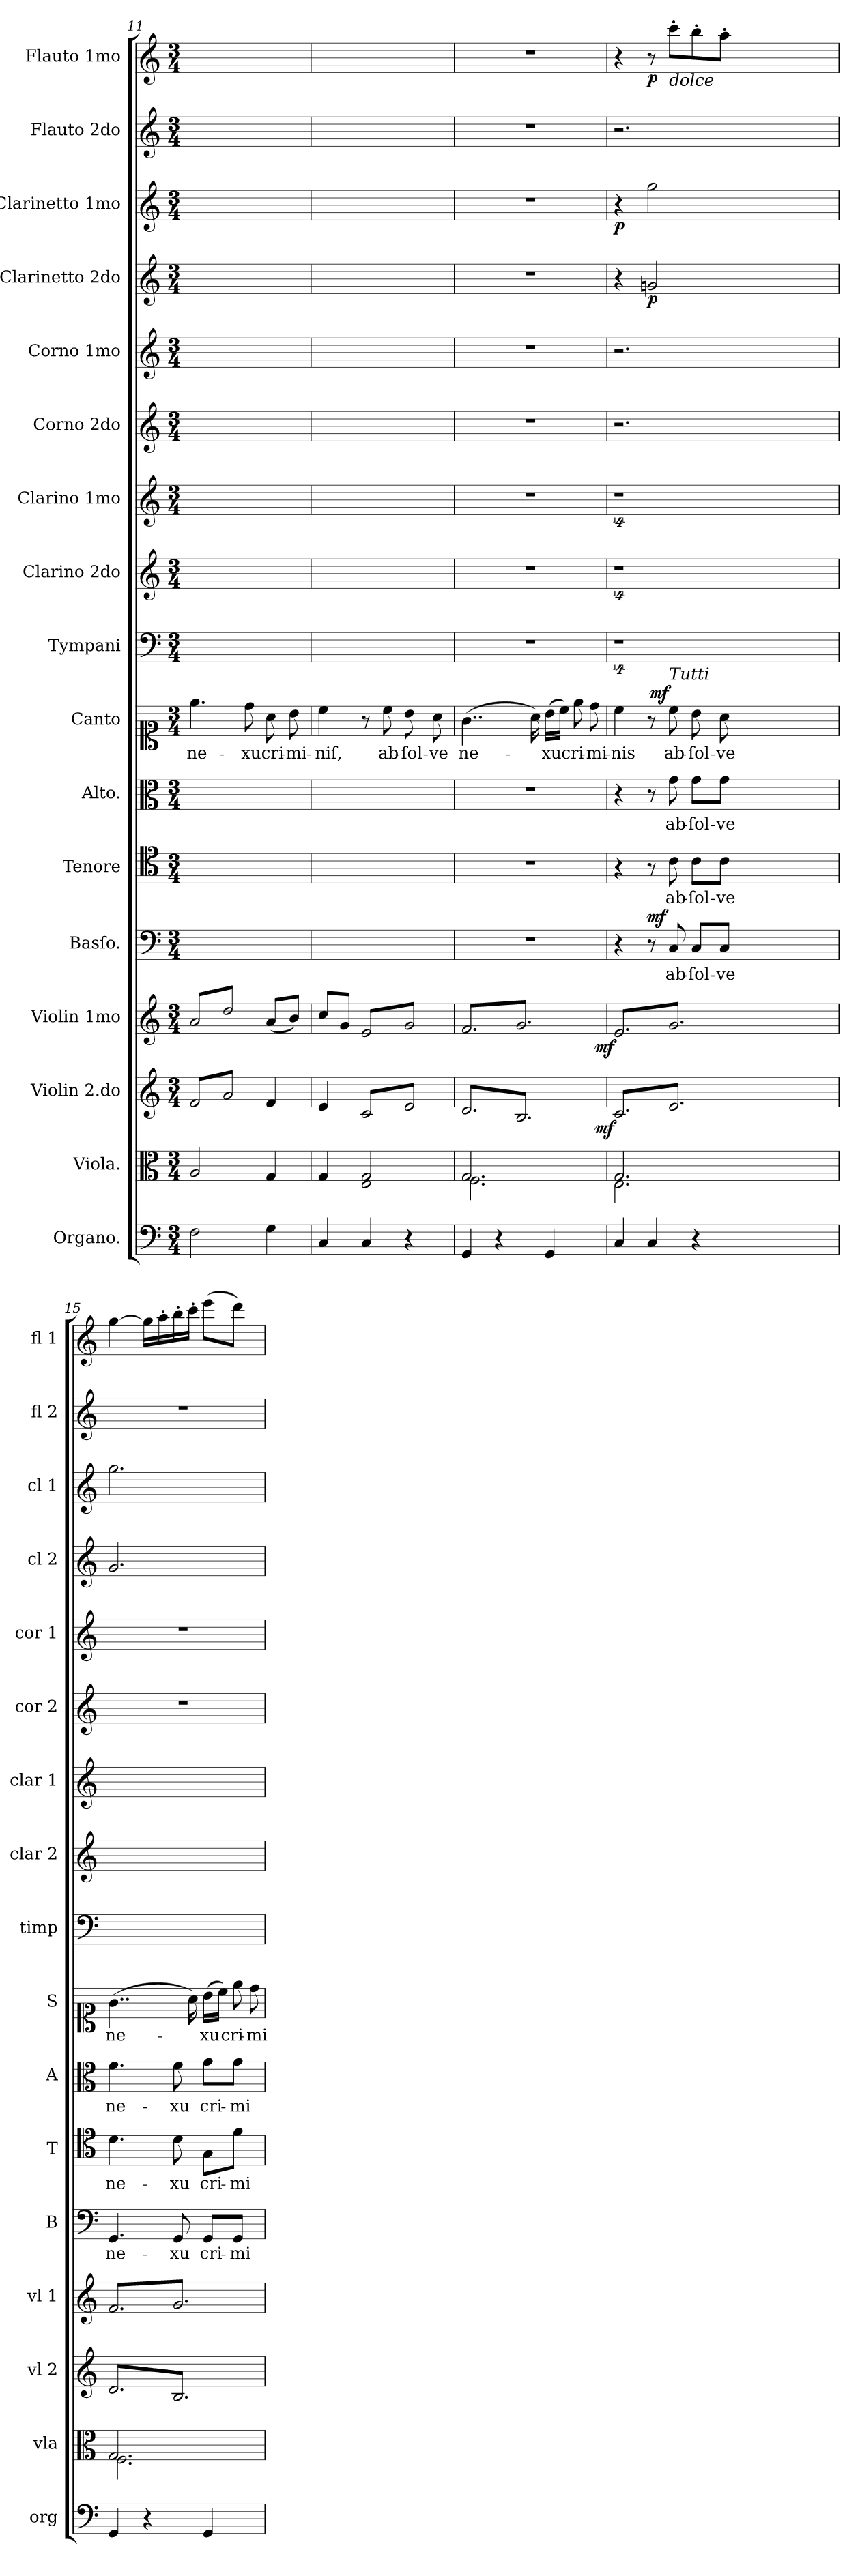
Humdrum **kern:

**kern	**kern	**dynam	**kern	**dynam	**kern	**dynam	**kern	**text	**dynam	**kern	**text	**dynam	**kern	**text	**dynam	**kern	**text	**dynam	**kern	**kern	**kern	**kern	**kern	**kern	**dynam	**kern	**dynam	**kern	**kern	**dynam
*part17	*part16	*part16	*part15	*part15	*part14	*part14	*part13	*part13	*part13	*part12	*part12	*part12	*part11	*part11	*part11	*part10	*part10	*part10	*part9	*part8	*part7	*part6	*part5	*part4	*part4	*part3	*part3	*part2	*part1	*part1
*staff17	*staff16	*staff16	*staff15	*staff15	*staff14	*staff14	*staff13	*staff13	*staff13	*staff12	*staff12	*staff12	*staff11	*staff11	*staff11	*staff10	*staff10	*staff10	*staff9	*staff8	*staff7	*staff6	*staff5	*staff4	*staff4	*staff3	*staff3	*staff2	*staff1	*staff1
*I"Organo.	*I"Viola.	*	*I"Violin 2.do	*	*I"Violin 1mo	*	*I"Basſo.	*	*	*I"Tenore	*	*	*I"Alto.	*	*	*I"Canto	*	*	*I"Tympani	*I"Clarino 2do	*I"Clarino 1mo	*I"Corno 2do	*I"Corno 1mo	*I"Clarinetto 2do	*	*I"Clarinetto 1mo	*	*I"Flauto 2do	*I"Flauto 1mo	*
*I'org	*I'vla	*	*I'vl 2	*	*I'vl 1	*	*I'B	*	*	*I'T	*	*	*I'A	*	*	*I'S	*	*	*I'timp	*I'clar 2	*I'clar 1	*I'cor 2	*I'cor 1	*I'cl 2	*	*I'cl 1	*	*I'fl 2	*I'fl 1	*
*clefF4	*clefC3	*	*clefG2	*	*clefG2	*	*clefF4	*	*	*clefC4	*	*	*clefC3	*	*	*clefC1	*	*	*clefF4	*clefG2	*clefG2	*clefG2	*clefG2	*clefG2	*	*clefG2	*	*clefG2	*clefG2	*
*k[]	*k[]	*	*k[]	*	*k[]	*	*k[]	*	*	*k[]	*	*	*k[]	*	*	*k[]	*	*	*k[]	*k[]	*k[]	*k[]	*k[]	*k[]	*	*k[]	*	*k[]	*k[]	*
*C:	*C:	*	*C:	*	*C:	*	*C:	*	*	*C:	*	*	*C:	*	*	*C:	*	*	*C:	*C:	*C:	*C:	*C:	*C:	*	*C:	*	*C:	*C:	*
*M3/4	*M3/4	*	*M3/4	*	*M3/4	*	*M3/4	*	*	*M3/4	*	*	*M3/4	*	*	*M3/4	*	*	*M3/4	*M3/4	*M3/4	*M3/4	*M3/4	*M3/4	*	*M3/4	*	*M3/4	*M3/4	*
=11	=11	=11	=11	=11	=11	=11	=11	=11	=11	=11	=11	=11	=11	=11	=11	=11	=11	=11	=11	=11	=11	=11	=11	=11	=11	=11	=11	=11	=11	=11
*	*	*	*tremolo	*	*	*	*	*	*	*	*	*	*	*	*	*	*	*	*	*	*	*	*	*	*	*	*	*	*	*
*	*	*	*	*	*tremolo	*	*	*	*	*	*	*	*	*	*	*	*	*	*	*	*	*	*	*	*	*	*	*	*	*
2F\	2A/	.	(8f/L	.	(8a/L	.	2.ryy	.	.	2.ryy	.	.	2.ryy	.	.	4.ee\	ne-	.	2.ryy	2.ryy	2.ryy	2.ryy	2.ryy	2.ryy	.	2.ryy	.	2.ryy	2.ryy	.
.	.	.	8a/)	.	8dd/)	.	.	.	.	.	.	.	.	.	.	.	.	.	.	.	.	.	.	.	.	.	.	.	.	.
.	.	.	8f/	.	8a/	.	.	.	.	.	.	.	.	.	.	.	.	.	.	.	.	.	.	.	.	.	.	.	.	.
.	.	.	8a/)J	.	8dd/)J	.	.	.	.	.	.	.	.	.	.	8dd\	-xu	.	.	.	.	.	.	.	.	.	.	.	.	.
*	*	*	*	*	*Xtremolo	*	*	*	*	*	*	*	*	*	*	*	*	*	*	*	*	*	*	*	*	*	*	*	*	*
*	*	*	*Xtremolo	*	*	*	*	*	*	*	*	*	*	*	*	*	*	*	*	*	*	*	*	*	*	*	*	*	*	*
4G\	4G/	.	4f/	.	(8a/L	.	.	.	.	.	.	.	.	.	.	8a\	cri-	.	.	.	.	.	.	.	.	.	.	.	.	.
.	.	.	.	.	8b/J)	.	.	.	.	.	.	.	.	.	.	8b\	-mi-	.	.	.	.	.	.	.	.	.	.	.	.	.
=12	=12	=12	=12	=12	=12	=12	=12	=12	=12	=12	=12	=12	=12	=12	=12	=12	=12	=12	=12	=12	=12	=12	=12	=12	=12	=12	=12	=12	=12	=12
*	*^	*	*	*	*	*	*	*	*	*	*	*	*	*	*	*	*	*	*	*	*	*	*	*	*	*	*	*	*	*
4C/	4G/	4ryy	.	4e/	.	8cc/L	.	2.ryy	.	.	2.ryy	.	.	2.ryy	.	.	4cc\	-niſ,	.	2.ryy	2.ryy	2.ryy	2.ryy	2.ryy	2.ryy	.	2.ryy	.	2.ryy	2.ryy	.
.	.	.	.	.	.	8g/J	.	.	.	.	.	.	.	.	.	.	.	.	.	.	.	.	.	.	.	.	.	.	.	.	.
*	*	*	*	*tremolo	*	*	*	*	*	*	*	*	*	*	*	*	*	*	*	*	*	*	*	*	*	*	*	*	*	*	*
*	*	*	*	*	*	*tremolo	*	*	*	*	*	*	*	*	*	*	*	*	*	*	*	*	*	*	*	*	*	*	*	*	*
4C/	2G/	2E\	.	(8c/L	.	(8e/L	.	.	.	.	.	.	.	.	.	.	8r	.	.	.	.	.	.	.	.	.	.	.	.	.	.
.	.	.	.	8e/)	.	8g/)	.	.	.	.	.	.	.	.	.	.	8cc\	ab-	.	.	.	.	.	.	.	.	.	.	.	.	.
4r	.	.	.	8c/	.	8e/	.	.	.	.	.	.	.	.	.	.	8b\	-ſol-	.	.	.	.	.	.	.	.	.	.	.	.	.
.	.	.	.	8e/)J	.	8g/)J	.	.	.	.	.	.	.	.	.	.	8a\	-ve	.	.	.	.	.	.	.	.	.	.	.	.	.
=13	=13	=13	=13	=13	=13	=13	=13	=13	=13	=13	=13	=13	=13	=13	=13	=13	=13	=13	=13	=13	=13	=13	=13	=13	=13	=13	=13	=13	=13	=13	=13
4GG/	2.G/	2.F\	.	(>8d/L	.	8f/L	.	2.r	.	.	2.r	.	.	2.r	.	.	(4..g\	ne-	.	2.r	2.r	2.r	2.r	2.r	2.r	.	2.r	.	2.r	2.r	.
.	.	.	.	8B/)	.	8g/	.	.	.	.	.	.	.	.	.	.	.	.	.	.	.	.	.	.	.	.	.	.	.	.	.
4r	.	.	.	8d/	.	8f/	.	.	.	.	.	.	.	.	.	.	.	.	.	.	.	.	.	.	.	.	.	.	.	.	.
.	.	.	.	8B/)	.	8g/	.	.	.	.	.	.	.	.	.	.	.	.	.	.	.	.	.	.	.	.	.	.	.	.	.
.	.	.	.	.	.	.	.	.	.	.	.	.	.	.	.	.	16a\)	.	.	.	.	.	.	.	.	.	.	.	.	.	.
4GG/	.	.	.	8d/	.	8f/	.	.	.	.	.	.	.	.	.	.	(16b\LL	-xu	.	.	.	.	.	.	.	.	.	.	.	.	.
.	.	.	.	.	.	.	.	.	.	.	.	.	.	.	.	.	16cc\JJ)	.	.	.	.	.	.	.	.	.	.	.	.	.	.
!	!	!	!	!	!	!	!	!	!	!	!	!	!	!	!	!	!LO:N:vis=8	!	!	!	!	!	!	!	!	!	!	!	!	!	!
.	.	.	.	8B/)J	.	8g/J	.	.	.	.	.	.	.	.	.	.	16ee\	cri-	.	.	.	.	.	.	.	.	.	.	.	.	.
!	!	!	!	!	!	!	!	!	!	!	!	!	!	!	!	!	!LO:N:vis=8	!	!	!	!	!	!	!	!	!	!	!	!	!	!
.	.	.	.	.	.	.	.	.	.	.	.	.	.	.	.	.	16dd\	-mi-	.	.	.	.	.	.	.	.	.	.	.	.	.
=14	=14	=14	=14	=14	=14	=14	=14	=14	=14	=14	=14	=14	=14	=14	=14	=14	=14	=14	=14	=14	=14	=14	=14	=14	=14	=14	=14	=14	=14	=14	=14
!	!	!	!LO:DY:rj	!	!LO:DY:rj	!	!LO:DY:rj	!	!	!	!	!	!	!	!	!	!	!	!	!	!	!	!	!	!	!	!	!	!	!	!
4C/	2.G/	2.E\	mfr.	(8c/L	mf	(8e/L	mf	4r	.	.	4r	.	.	4r	.	.	4cc\	-nis	.	4%9r	4%9r	4%9r	2.r	2.r	4r	.	4r	p	2.r	4r	.
.	.	.	.	8e/)	.	8g/)	.	.	.	.	.	.	.	.	.	.	.	.	.	.	.	.	.	.	.	.	.	.	.	.	.
!	!	!	!	!	!	!	!	!	!	!LO:DY:a	!	!	!LO:DY:a	!	!	!LO:DY:a	!	!	!	!	!	!	!	!	!	!	!	!	!	!	!
4C/	.	.	.	8c/	.	8e/	.	8r	.	mf	8r	.	mfr.	8r	.	mfr.	8r	.	.	.	.	.	.	.	2gn/	p.	2gg\	.	.	8r	p
!	!	!	!	!	!	!	!	!	!	!	!	!	!	!	!	!	!	!	!	!	!	!	!	!	!	!	!	!	!	!LO:TX:b:i:t=dolce	!
!	!	!	!	!	!	!	!	!	!	!	!	!	!	!	!	!	!LO:TX:a:i:t=Tutti	!	!	!	!	!	!	!	!	!	!	!	!	!	!
!	!	!	!	!	!	!	!	!	!	!	!	!	!	!	!	!	!	!	!LO:DY:b:rj	!	!	!	!	!	!	!	!	!	!	!	!
.	.	.	.	8e/)	.	8g/)	.	8C/	ab-	.	8c\	ab-	.	8g\	ab-	.	8cc\	ab-	mf	.	.	.	.	.	.	.	.	.	.	8ccc'\L	.
4r	.	.	.	8c/	.	8e/	.	8C/L	-ſol-	.	8c\L	-ſol-	.	8g\L	-ſol-	.	8b\	-ſol-	.	.	.	.	.	.	.	.	.	.	.	8bb'\	.
.	.	.	.	8e/)J	.	8g/)J	.	8C/J	-ve	.	8c\J	-ve	.	8g\J	-ve	.	8a\	-ve	.	.	.	.	.	.	.	.	.	.	.	8aa'\J	.
1.ryy	1.ryy	1.ryy	.	1.ryy	.	1.ryy	.	1.ryy	.	.	1.ryy	.	.	1.ryy	.	.	1.ryy	.	.	.	.	.	1.ryy	1.ryy	1.ryy	.	1.ryy	.	1.ryy	1.ryy	.
.	.	.	.	.	.	.	.	.	.	.	.	.	.	.	.	.	.	.	.	.	.	.	.	.	.	.	.	.	.	.	.
.	.	.	.	.	.	.	.	.	.	.	.	.	.	.	.	.	.	.	.	.	.	.	.	.	.	.	.	.	.	.	.
=15	=15	=15	=15	=15	=15	=15	=15	=15	=15	=15	=15	=15	=15	=15	=15	=15	=15	=15	=15	=15	=15	=15	=15	=15	=15	=15	=15	=15	=15	=15	=15
4GG/	2.G/	2.F\	.	(>8d/L	.	(8f/L	.	4.GG/	ne-	.	4.d\	ne-	.	4.f\	ne-	.	(4..g\	ne-	.	2.ryy	2.ryy	2.ryy	2.r	2.r	2.g/	.	2.gg\	.	2.r	[4gg\	.
.	.	.	.	8B/)	.	8g/)	.	.	.	.	.	.	.	.	.	.	.	.	.	.	.	.	.	.	.	.	.	.	.	.	.
4r	.	.	.	8d/	.	8f/	.	.	.	.	.	.	.	.	.	.	.	.	.	.	.	.	.	.	.	.	.	.	.	16gg\LL]	.
.	.	.	.	.	.	.	.	.	.	.	.	.	.	.	.	.	.	.	.	.	.	.	.	.	.	.	.	.	.	16aa'\	.
.	.	.	.	8B/)	.	8g/)	.	8GG/	-xu	.	8d\	-xu	.	8f\	-xu	.	.	.	.	.	.	.	.	.	.	.	.	.	.	16bb'\	.
.	.	.	.	.	.	.	.	.	.	.	.	.	.	.	.	.	16a\)	.	.	.	.	.	.	.	.	.	.	.	.	16ccc'\JJ	.
4GG/	.	.	.	8d/	.	8f/	.	8GG/L	cri-	.	8G\L	cri-	.	8g\L	cri-	.	(16b\LL	-xu	.	.	.	.	.	.	.	.	.	.	.	(8eee\L	.
.	.	.	.	.	.	.	.	.	.	.	.	.	.	.	.	.	16cc\JJ)	.	.	.	.	.	.	.	.	.	.	.	.	.	.
!	!	!	!	!	!	!	!	!	!	!	!	!	!	!	!	!	!LO:N:vis=8	!	!	!	!	!	!	!	!	!	!	!	!	!	!
.	.	.	.	8B/)J	.	8g/)J	.	8GG/J	-mi-	.	8f\J	-mi-	.	8g\J	-mi-	.	16ee\	cri-	.	.	.	.	.	.	.	.	.	.	.	8ddd\J)	.
*	*	*	*	*	*	*Xtremolo	*	*	*	*	*	*	*	*	*	*	*	*	*	*	*	*	*	*	*	*	*	*	*	*	*
*	*	*	*	*Xtremolo	*	*	*	*	*	*	*	*	*	*	*	*	*	*	*	*	*	*	*	*	*	*	*	*	*	*	*
!	!	!	!	!	!	!	!	!	!	!	!	!	!	!	!	!	!LO:N:vis=8	!	!	!	!	!	!	!	!	!	!	!	!	!	!
.	.	.	.	.	.	.	.	.	.	.	.	.	.	.	.	.	16dd\	-mi-	.	.	.	.	.	.	.	.	.	.	.	.	.
.	.	.	.	.	.	.	.	.	.	.	.	.	.	.	.	.	.	.	.	.	.	.	.	.	.	.	.	.	.	.	.
.	.	.	.	.	.	.	.	.	.	.	.	.	.	.	.	.	.	.	.	.	.	.	.	.	.	.	.	.	.	.	.
.	.	.	.	.	.	.	.	.	.	.	.	.	.	.	.	.	.	.	.	.	.	.	.	.	.	.	.	.	.	.	.
*	*v	*v	*	*	*	*	*	*	*	*	*	*	*	*	*	*	*	*	*	*	*	*	*	*	*	*	*	*	*	*	*
=	=	=	=	=	=	=	=	=	=	=	=	=	=	=	=	=	=	=	=	=	=	=	=	=	=	=	=	=	=	=
*-	*-	*-	*-	*-	*-	*-	*-	*-	*-	*-	*-	*-	*-	*-	*-	*-	*-	*-	*-	*-	*-	*-	*-	*-	*-	*-	*-	*-	*-	*-
